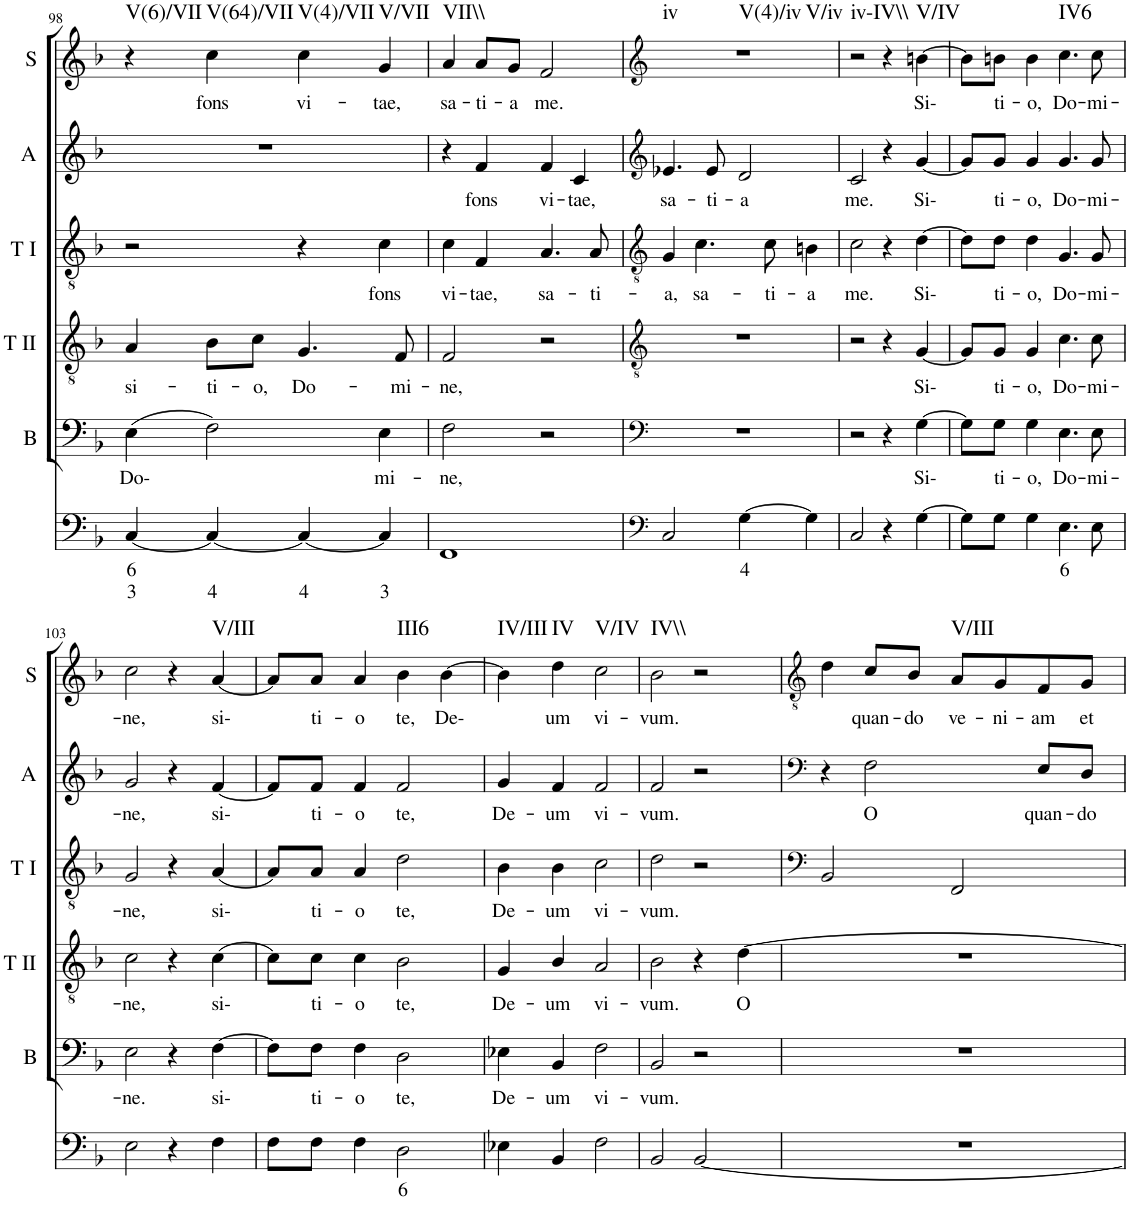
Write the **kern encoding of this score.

**kern	**text	**text	**kern	**text	**kern	**text	**kern	**text	**kern	**text	**kern	**text	**harte
*part6	*part6	*part6	*part5	*part5	*part4	*part4	*part3	*part3	*part2	*part2	*part1	*part1	*part1
*staff6	*staff6	*staff6	*staff5	*staff5	*staff4	*staff4	*staff3	*staff3	*staff2	*staff2	*staff1	*staff1	*
*I"Continuo	*	*	*I"Bass	*	*I"Tenor II	*	*I"Tenor I	*	*I"Alto	*	*I"Soprano	*	*
*	*	*	*I'B	*	*I'T II	*	*I'T I	*	*I'A	*	*I'S	*	*
!!LO:PB:g=z
*clefF4	*	*	*clefF4	*	*clefGv2	*	*clefGv2	*	*clefG2	*	*clefG2	*	*
*k[b-]	*	*	*k[b-]	*	*k[b-]	*	*k[b-]	*	*k[b-]	*	*k[b-]	*	*
*	*	*	*	*	*	*	*	*	*M4/4	*	*M4/4	*	*
=98	=98	=98	=98	=98	=98	=98	=98	=98	=98	=98	=98	=98	=98
!	!LO:LY:b	!LO:LY:b	!	!LO:LY:b	!	!LO:LY:b	!	!	!	!	!	!	!LO:H:kt=V(6)/VII
[4C/	6	3	(4E\	Do-	4A/	si-	2r	.	1r	.	4r	.	N
!	!	!LO:LY:b	!	!	!	!LO:LY:b	!	!	!	!	!	!LO:LY:b	!LO:H:kt=V(64)/VII
4C/_	.	4	2F\)	.	8B-\L	ti-	.	.	.	.	4cc\	fons	N
!	!	!	!	!	!	!LO:LY:b	!	!	!	!	!	!	!
.	.	.	.	.	8c\J	o,	.	.	.	.	.	.	.
!	!	!LO:LY:b	!	!	!	!LO:LY:b	!	!	!	!	!	!LO:LY:b	!LO:H:kt=V(4)/VII
4C/_	.	4	.	.	4.G/	Do-	4r	.	.	.	4cc\	vi-	N
!	!	!LO:LY:b	!	!LO:LY:b	!	!	!	!LO:LY:b	!	!	!	!LO:LY:b	!LO:H:kt=V/VII
4C/]	.	3	4E\	mi-	.	.	4c\	fons	.	.	4g/	tae,	N
!	!	!	!	!	!	!LO:LY:b	!	!	!	!	!	!	!
.	.	.	.	.	8F/	mi-	.	.	.	.	.	.	.
=99	=99	=99	=99	=99	=99	=99	=99	=99	=99	=99	=99	=99	=99
!	!	!	!	!LO:LY:b	!	!LO:LY:b	!	!LO:LY:b	!	!	!	!LO:LY:b	!LO:H:kt=VII\\
1FF	.	.	2F\	ne,	2F/	ne,	4c\	vi-	4r	.	4a/	sa-	N
!	!	!	!	!	!	!	!	!LO:LY:b	!	!LO:LY:b	!	!LO:LY:b	!
.	.	.	.	.	.	.	4F/	tae,	4f/	fons	8a/L	ti-	.
!	!	!	!	!	!	!	!	!	!	!	!	!LO:LY:b	!
.	.	.	.	.	.	.	.	.	.	.	8g/J	a	.
!	!	!	!	!	!	!	!	!LO:LY:b	!	!LO:LY:b	!	!LO:LY:b	!
.	.	.	2r	.	2r	.	4.A/	sa-	4f/	vi-	2f/	me.	.
!	!	!	!	!	!	!	!	!	!	!LO:LY:b	!	!	!
.	.	.	.	.	.	.	.	.	4c/	tae,	.	.	.
!	!	!	!	!	!	!	!	!LO:LY:b	!	!	!	!	!
.	.	.	.	.	.	.	8A/	ti-	.	.	.	.	.
=100	=100	=100	=100	=100	=100	=100	=100	=100	=100	=100	=100	=100	=100
*clefF4	*	*	*clefF4	*	*clefGv2	*	*clefGv2	*	*clefG2	*	*clefG2	*	*
!	!	!	!	!	!	!	!	!LO:LY:b	!	!LO:LY:b	!	!	!LO:H:n=1:kt=iv
!	!	!	!	!	!	!	!	!	!	!	!	!	!LO:H:n=2:kt=V(4)/iv
!	!	!	!	!	!	!	!	!	!	!	!	!	!LO:H:n=3:kt=V/iv
2C/	.	.	1r	.	1r	.	4G/	a,	4.e-X/	sa-	1r	.	N N N
!	!	!	!	!	!	!	!	!LO:LY:b	!	!	!	!	!
.	.	.	.	.	.	.	4.c\	sa-	.	.	.	.	.
!	!	!	!	!	!	!	!	!	!	!LO:LY:b	!	!	!
.	.	.	.	.	.	.	.	.	8e-/	ti-	.	.	.
!	!LO:LY:b	!	!	!	!	!	!	!	!	!LO:LY:b	!	!	!
[4G\	4	.	.	.	.	.	.	.	2d/	a	.	.	.
!	!	!	!	!	!	!	!	!LO:LY:b	!	!	!	!	!
.	.	.	.	.	.	.	8c\	ti-	.	.	.	.	.
!	!	!	!	!	!	!	!	!LO:LY:b	!	!	!	!	!
4G\]	.	.	.	.	.	.	4Bn\	a	.	.	.	.	.
=101	=101	=101	=101	=101	=101	=101	=101	=101	=101	=101	=101	=101	=101
!	!	!	!	!	!	!	!	!LO:LY:b	!	!LO:LY:b	!	!	!LO:H:kt=iv-IV\\
2C/	.	.	2r	.	2r	.	2c\	me.	2c/	me.	2r	.	N
4r	.	.	4r	.	4r	.	4r	.	4r	.	4r	.	.
!	!	!	!	!LO:LY:b	!	!LO:LY:b	!	!LO:LY:b	!	!LO:LY:b	!	!LO:LY:b	!LO:H:kt=V/IV
[4G\	.	.	[4G\	Si-	[4G/	Si-	[4d\	Si-	[4g/	Si-	[4bn\	Si-	N
=102	=102	=102	=102	=102	=102	=102	=102	=102	=102	=102	=102	=102	=102
8G\L]	.	.	8G\L]	.	8G/L]	.	8d\L]	.	8g/L]	.	8b\L]	.	.
!	!	!	!	!LO:LY:b	!	!LO:LY:b	!	!LO:LY:b	!	!LO:LY:b	!	!LO:LY:b	!
8G\J	.	.	8G\J	ti-	8G/J	ti-	8d\J	ti-	8g/J	ti-	8bn\J	ti-	.
!	!	!	!	!LO:LY:b	!	!LO:LY:b	!	!LO:LY:b	!	!LO:LY:b	!	!LO:LY:b	!
4G\	.	.	4G\	o,	4G/	o,	4d\	o,	4g/	o,	4b\	o,	.
!	!LO:LY:b	!	!	!LO:LY:b	!	!LO:LY:b	!	!LO:LY:b	!	!LO:LY:b	!	!LO:LY:b	!LO:H:kt=IV6
4.E\	6	.	4.E\	Do-	4.c\	Do-	4.G/	Do-	4.g/	Do-	4.cc\	Do-	N
!	!	!	!	!LO:LY:b	!	!LO:LY:b	!	!LO:LY:b	!	!LO:LY:b	!	!LO:LY:b	!
8E\	.	.	8E\	mi-	8c\	mi-	8G/	mi-	8g/	mi-	8cc\	mi-	.
!!LO:LB:g=z
=103	=103	=103	=103	=103	=103	=103	=103	=103	=103	=103	=103	=103	=103
!	!	!	!	!LO:LY:b	!	!LO:LY:b	!	!LO:LY:b	!	!LO:LY:b	!	!LO:LY:b	!
2E\	.	.	2E\	ne.	2c\	ne,	2G/	ne,	2g/	ne,	2cc\	ne,	.
4r	.	.	4r	.	4r	.	4r	.	4r	.	4r	.	.
!	!	!	!	!LO:LY:b	!	!LO:LY:b	!	!LO:LY:b	!	!LO:LY:b	!	!LO:LY:b	!LO:H:kt=V/III
4F\	.	.	[4F\	si-	[4c\	si-	[4A/	si-	[4f/	si-	[4a/	si-	N
=104	=104	=104	=104	=104	=104	=104	=104	=104	=104	=104	=104	=104	=104
8F\L	.	.	8F\L]	.	8c\L]	.	8A/L]	.	8f/L]	.	8a/L]	.	.
!	!	!	!	!LO:LY:b	!	!LO:LY:b	!	!LO:LY:b	!	!LO:LY:b	!	!LO:LY:b	!
8F\J	.	.	8F\J	ti-	8c\J	ti-	8A/J	ti-	8f/J	ti-	8a/J	ti-	.
!	!	!	!	!LO:LY:b	!	!LO:LY:b	!	!LO:LY:b	!	!LO:LY:b	!	!LO:LY:b	!
4F\	.	.	4F\	o	4c\	o	4A/	o	4f/	o	4a/	o	.
!	!LO:LY:b	!	!	!LO:LY:b	!	!LO:LY:b	!	!LO:LY:b	!	!LO:LY:b	!	!LO:LY:b	!LO:H:kt=III6
2D\	6	.	2D\	te,	2B-\	te,	2d\	te,	2f/	te,	4b-\	te,	N
!	!	!	!	!	!	!	!	!	!	!	!	!LO:LY:b	!
.	.	.	.	.	.	.	.	.	.	.	[4b-\	De-	.
=105	=105	=105	=105	=105	=105	=105	=105	=105	=105	=105	=105	=105	=105
!	!	!	!	!LO:LY:b	!	!LO:LY:b	!	!LO:LY:b	!	!LO:LY:b	!	!	!LO:H:kt=IV/III
4E-X\	.	.	4E-X\	De-	4G/	De-	4B-\	De-	4g/	De-	4b-\]	.	N
!	!	!	!	!LO:LY:b	!	!LO:LY:b	!	!LO:LY:b	!	!LO:LY:b	!	!LO:LY:b	!LO:H:kt=IV
4BB-/	.	.	4BB-/	um	4B-/	um	4B-\	um	4f/	um	4dd\	um	N
!	!	!	!	!LO:LY:b	!	!LO:LY:b	!	!LO:LY:b	!	!LO:LY:b	!	!LO:LY:b	!LO:H:kt=V/IV
2F\	.	.	2F\	vi-	2A/	vi-	2c\	vi-	2f/	vi-	2cc\	vi-	N
=106	=106	=106	=106	=106	=106	=106	=106	=106	=106	=106	=106	=106	=106
!	!	!	!	!LO:LY:b	!	!LO:LY:b	!	!LO:LY:b	!	!LO:LY:b	!	!LO:LY:b	!LO:H:kt=IV\\
2BB-/	.	.	2BB-/	vum.	2B-\	vum.	2d\	vum.	2f/	vum.	2b-\	vum.	N
[2BB-/	.	.	2r	.	4r	.	2r	.	2r	.	2r	.	.
!	!	!	!	!	!	!LO:LY:b	!	!	!	!	!	!	!
.	.	.	.	.	[4d\	O	.	.	.	.	.	.	.
=107	=107	=107	=107	=107	=107	=107	=107	=107	=107	=107	=107	=107	=107
*	*	*	*	*	*	*	*clefF4	*	*clefF4	*	*clefGv2	*	*
1r	.	.	1r	.	1r	.	2BB-/	.	4r	.	4d\	.	.
!	!	!	!	!	!	!	!	!	!	!LO:LY:b	!	!LO:LY:b	!
.	.	.	.	.	.	.	.	.	2F\	O	8c/L	quan-	.
!	!	!	!	!	!	!	!	!	!	!	!	!LO:LY:b	!
.	.	.	.	.	.	.	.	.	.	.	8B-/J	do	.
!	!	!	!	!	!	!	!	!	!	!	!	!LO:LY:b	!LO:H:kt=V/III
.	.	.	.	.	.	.	2FF/	.	.	.	8A/L	ve-	N
!	!	!	!	!	!	!	!	!	!	!	!	!LO:LY:b	!
.	.	.	.	.	.	.	.	.	.	.	8G/	ni-	.
!	!	!	!	!	!	!	!	!	!	!LO:LY:b	!	!LO:LY:b	!
.	.	.	.	.	.	.	.	.	8E/L	quan-	8F/	am	.
!	!	!	!	!	!	!	!	!	!	!LO:LY:b	!	!LO:LY:b	!
.	.	.	.	.	.	.	.	.	8D/J	do	8G/J	et	.
=	=	=	=	=	=	=	=	=	=	=	=	=	=
*-	*-	*-	*-	*-	*-	*-	*-	*-	*-	*-	*-	*-	*-
